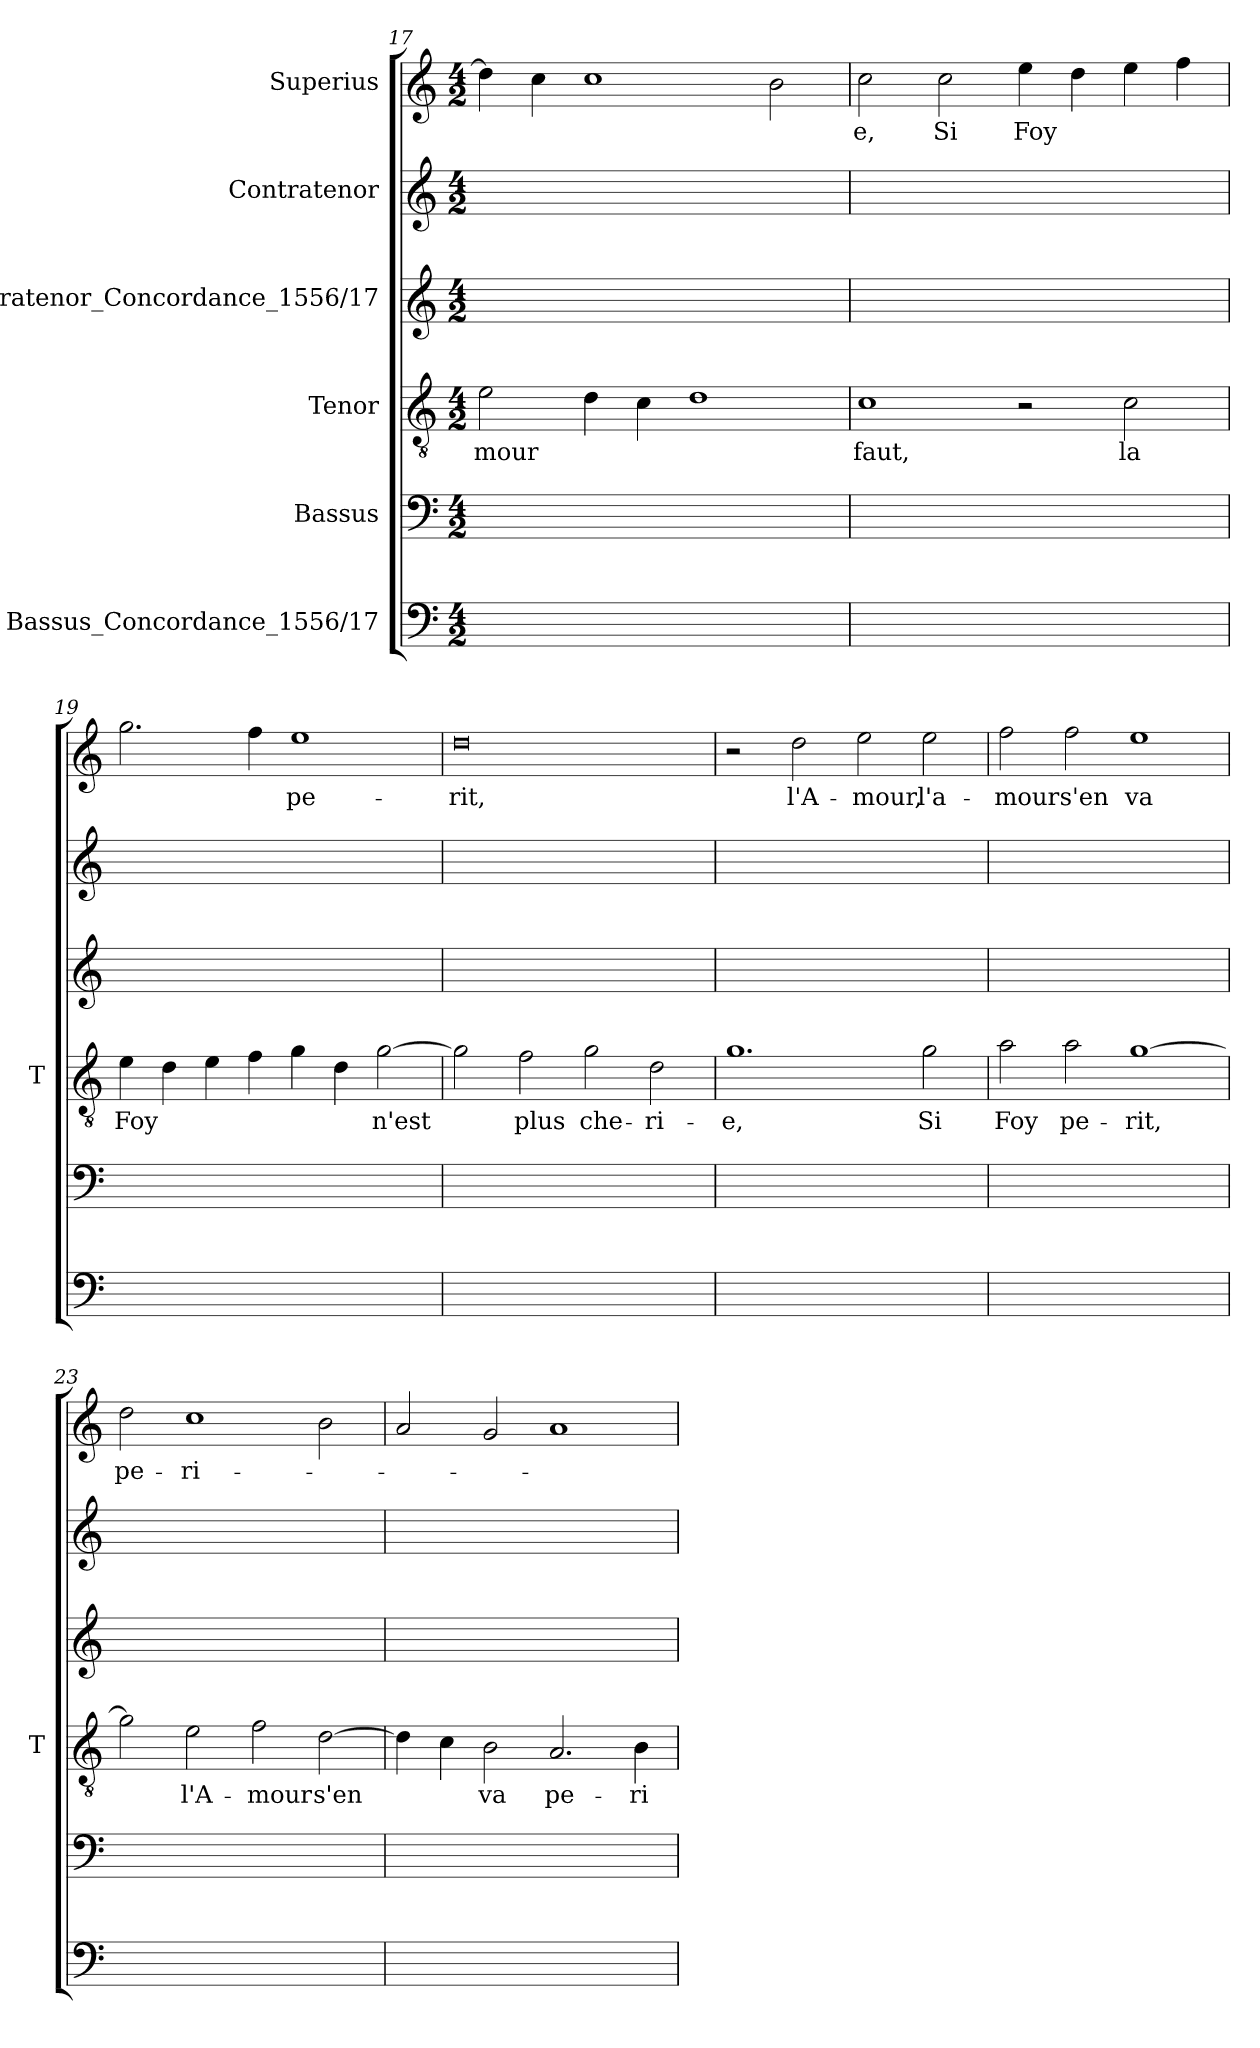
**kern	**kern	**kern	**text	**kern	**kern	**kern	**text
*part6	*part5	*part4	*part4	*part3	*part2	*part1	*part1
*staff6	*staff5	*staff4	*staff4	*staff3	*staff2	*staff1	*staff1
*I"Bassus_Concordance_1556/17	*I"Bassus	*I"Tenor	*	*I"Contratenor_Concordance_1556/17	*I"Contratenor	*I"Superius	*
*	*	*I'T	*	*	*	*	*
*clefF4	*clefF4	*clefGv2	*	*clefG2	*clefG2	*clefG2	*
*k[]	*k[]	*k[]	*	*k[]	*k[]	*k[]	*
*M4/2	*M4/2	*M4/2	*	*M4/2	*M4/2	*M4/2	*
=17	=17	=17	=17	=17	=17	=17	=17
0ryy	0ryy	2e	-mour	0ryy	0ryy	4dd]	.
.	.	.	.	.	.	4cc	.
.	.	4d	.	.	.	1cc	.
.	.	4c	.	.	.	.	.
.	.	1d	.	.	.	.	.
.	.	.	.	.	.	2b	.
=18	=18	=18	=18	=18	=18	=18	=18
0ryy	0ryy	1c	-faut,	0ryy	0ryy	2cc	-e,
.	.	.	.	.	.	2cc	-Si
.	.	2r	.	.	.	4ee	-Foy
.	.	.	.	.	.	4dd	.
.	.	2c	-la	.	.	4ee	.
.	.	.	.	.	.	4ff	.
=19	=19	=19	=19	=19	=19	=19	=19
0ryy	0ryy	4e	-Foy	0ryy	0ryy	2.gg	.
.	.	4d	.	.	.	.	.
.	.	4e	.	.	.	.	.
.	.	4f	.	.	.	4ff	.
.	.	4g	.	.	.	1ee	pe-
.	.	4d	.	.	.	.	.
.	.	[2g	-n'est	.	.	.	.
=20	=20	=20	=20	=20	=20	=20	=20
0ryy	0ryy	2g]	.	0ryy	0ryy	0dd	-rit,
.	.	2f	-plus	.	.	.	.
.	.	2g	che-	.	.	.	.
.	.	2d	ri-	.	.	.	.
=21	=21	=21	=21	=21	=21	=21	=21
0ryy	0ryy	1.g	-e,	0ryy	0ryy	2r	.
.	.	.	.	.	.	2dd	l'A-
.	.	.	.	.	.	2ee	-mour,
.	.	2g	-Si	.	.	2ee	l'a-
=22	=22	=22	=22	=22	=22	=22	=22
0ryy	0ryy	2a	-Foy	0ryy	0ryy	2ff	-mour
.	.	2a	pe-	.	.	2ff	-s'en
.	.	[1g	-rit,	.	.	1ee	-va
=23	=23	=23	=23	=23	=23	=23	=23
0ryy	0ryy	2g]	.	0ryy	0ryy	2dd	pe-
.	.	2e	l'A-	.	.	1cc	ri-
.	.	2f	-mour	.	.	.	.
.	.	[2d	-s'en	.	.	2b	.
=24	=24	=24	=24	=24	=24	=24	=24
0ryy	0ryy	4d]	.	0ryy	0ryy	2a	.
.	.	4c	.	.	.	.	.
.	.	2B	-va	.	.	2g	.
.	.	2.A	pe-	.	.	1a	.
.	.	4B	ri-	.	.	.	.
=	=	=	=	=	=	=	=
*-	*-	*-	*-	*-	*-	*-	*-
